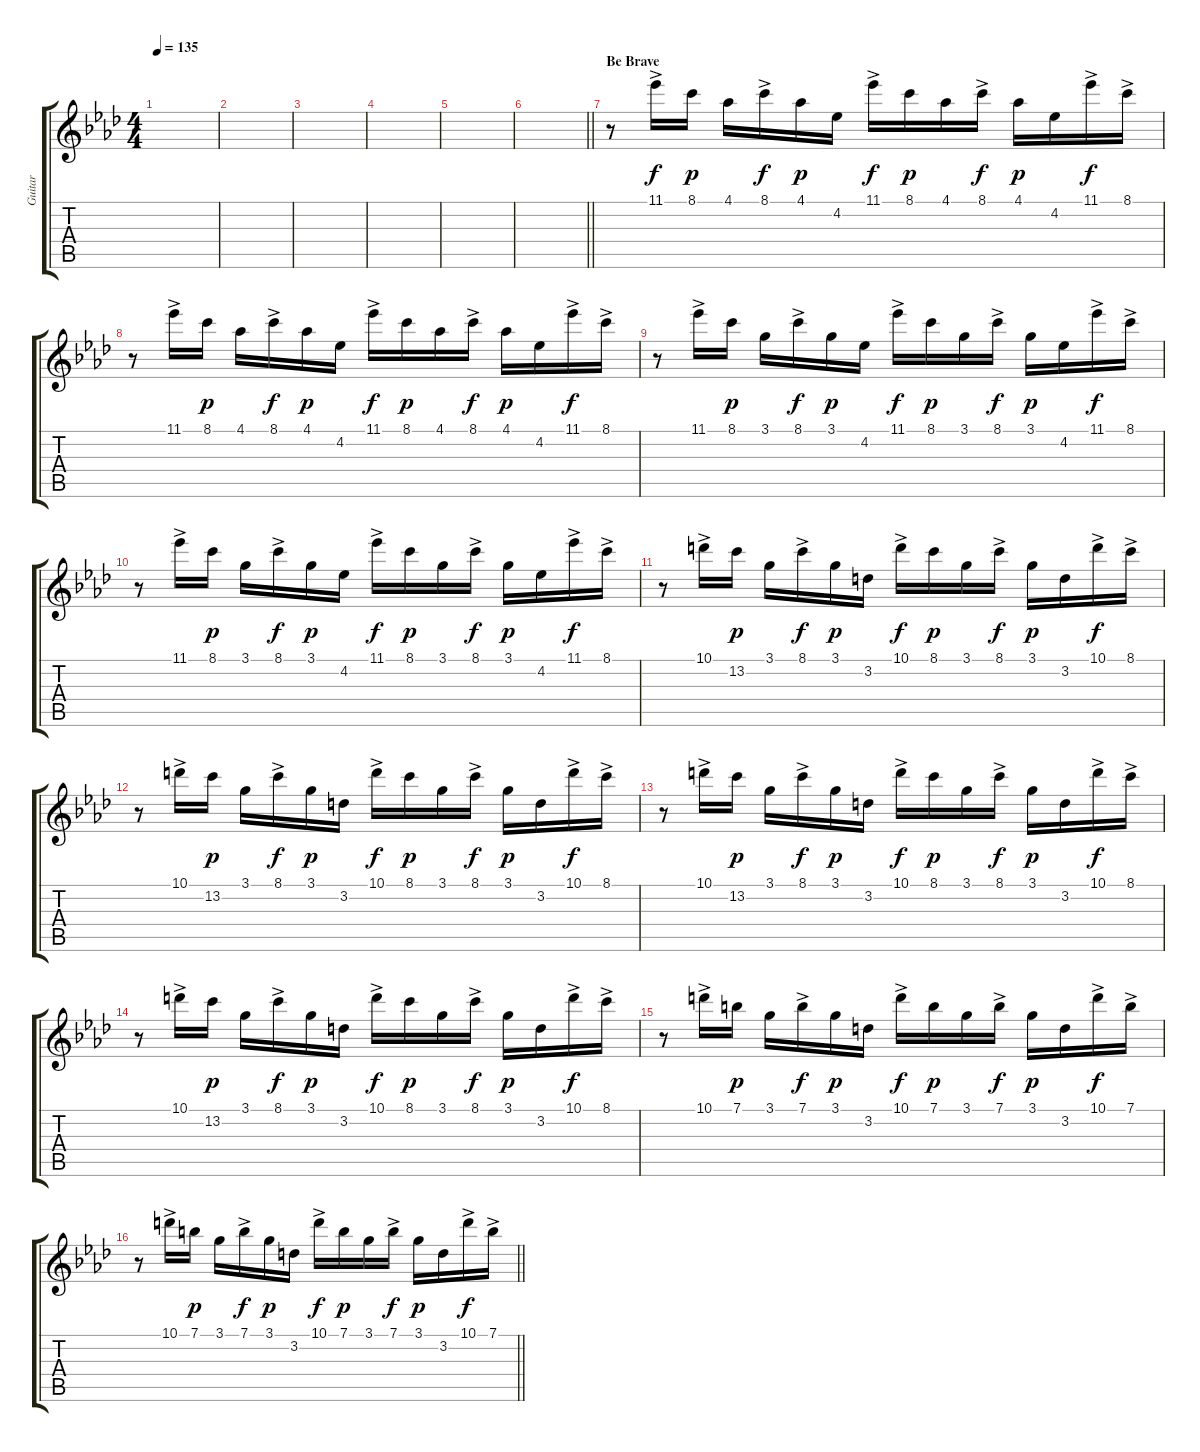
\track ("Guitar" "Guitar") {instrument distortionguitar}
\staff {score tabs}
\tuning (E4 B3 G3 D3 A2 E2) {hide}
\ts (4 4)
\tempo 135
\clef g2
\ks ab
|
|
|
|
|
\barLineRight lightlight
|
\section ("" "Be Brave")
r.8 11.1{ac}.16 8.1.16{dy p} 4.1.16 8.1{ac}.16{dy f} 4.1.16{dy p} 4.2.16 11.1{ac}.16{dy f} 8.1.16{dy p} 4.1.16 8.1{ac}.16{dy f} 4.1.16{dy p} 4.2.16 11.1{ac}.16{dy f} 8.1{ac}.16 |
r.8 11.1{ac}.16 8.1.16{dy p} 4.1.16 8.1{ac}.16{dy f} 4.1.16{dy p} 4.2.16 11.1{ac}.16{dy f} 8.1.16{dy p} 4.1.16 8.1{ac}.16{dy f} 4.1.16{dy p} 4.2.16 11.1{ac}.16{dy f} 8.1{ac}.16 |
r.8 11.1{ac}.16 8.1.16{dy p} 3.1.16 8.1{ac}.16{dy f} 3.1.16{dy p} 4.2.16 11.1{ac}.16{dy f} 8.1.16{dy p} 3.1.16 8.1{ac}.16{dy f} 3.1.16{dy p} 4.2.16 11.1{ac}.16{dy f} 8.1{ac}.16 |
r.8 11.1{ac}.16 8.1.16{dy p} 3.1.16 8.1{ac}.16{dy f} 3.1.16{dy p} 4.2.16 11.1{ac}.16{dy f} 8.1.16{dy p} 3.1.16 8.1{ac}.16{dy f} 3.1.16{dy p} 4.2.16 11.1{ac}.16{dy f} 8.1{ac}.16 |
r.8 10.1{ac}.16 13.2.16{dy p} 3.1.16 8.1{ac}.16{dy f} 3.1.16{dy p} 3.2.16 10.1{ac}.16{dy f} 8.1.16{dy p} 3.1.16 8.1{ac}.16{dy f} 3.1.16{dy p} 3.2.16 10.1{ac}.16{dy f} 8.1{ac}.16 |
r.8 10.1{ac}.16 13.2.16{dy p} 3.1.16 8.1{ac}.16{dy f} 3.1.16{dy p} 3.2.16 10.1{ac}.16{dy f} 8.1.16{dy p} 3.1.16 8.1{ac}.16{dy f} 3.1.16{dy p} 3.2.16 10.1{ac}.16{dy f} 8.1{ac}.16 |
r.8 10.1{ac}.16 13.2.16{dy p} 3.1.16 8.1{ac}.16{dy f} 3.1.16{dy p} 3.2.16 10.1{ac}.16{dy f} 8.1.16{dy p} 3.1.16 8.1{ac}.16{dy f} 3.1.16{dy p} 3.2.16 10.1{ac}.16{dy f} 8.1{ac}.16 |
r.8 10.1{ac}.16 13.2.16{dy p} 3.1.16 8.1{ac}.16{dy f} 3.1.16{dy p} 3.2.16 10.1{ac}.16{dy f} 8.1.16{dy p} 3.1.16 8.1{ac}.16{dy f} 3.1.16{dy p} 3.2.16 10.1{ac}.16{dy f} 8.1{ac}.16 |
r.8 10.1{ac}.16 7.1.16{dy p} 3.1.16 7.1{ac}.16{dy f} 3.1.16{dy p} 3.2.16 10.1{ac}.16{dy f} 7.1.16{dy p} 3.1.16 7.1{ac}.16{dy f} 3.1.16{dy p} 3.2.16 10.1{ac}.16{dy f} 7.1{ac}.16 |
\barLineRight lightlight
r.8{volume 0} 10.1{ac}.16 7.1.16{dy p} 3.1.16 7.1{ac}.16{dy f} 3.1.16{dy p} 3.2.16 10.1{ac}.16{dy f} 7.1.16{dy p} 3.1.16 7.1{ac}.16{dy f} 3.1.16{dy p} 3.2.16 10.1{ac}.16{dy f} 7.1{ac}.16
